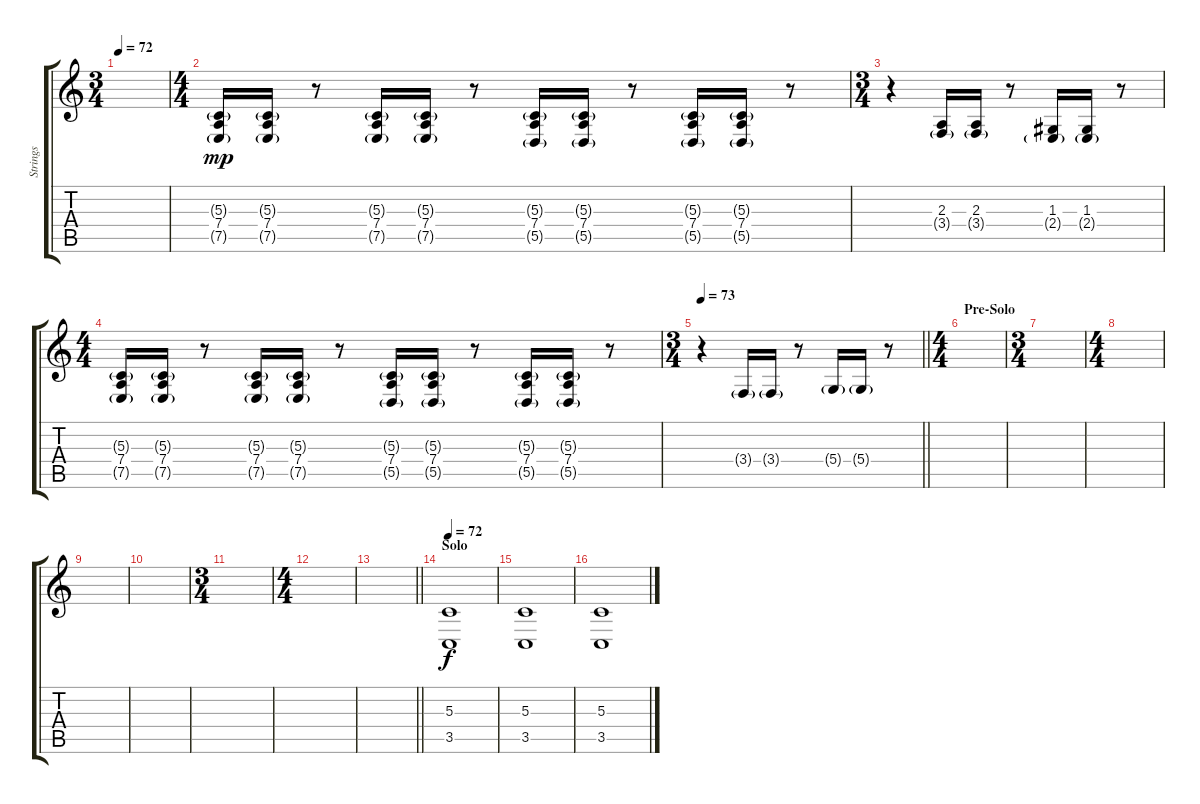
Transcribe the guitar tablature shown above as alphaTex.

\track ("Strings " "Strings ") {instrument stringensemble1}
\staff {score tabs}
\tuning (E4 B3 G3 D3 A2 E2) {hide}
\ts (3 4)
\tempo 72
\clef g2
\ks c
|
\ts (4 4)
(5.3{g} 7.4 7.5{g}).16{dy mp volume 12} (5.3{g} 7.4 7.5{g}).16 r.8 (5.3{g} 7.4 7.5{g}).16 (5.3{g} 7.4 7.5{g}).16 r.8 (5.3{g} 7.4 5.5{g}).16 (5.3{g} 7.4 5.5{g}).16 r.8 (5.3{g} 7.4 5.5{g}).16 (5.3{g} 7.4 5.5{g}).16 r.8 |
\ts (3 4)
r.4 (2.3 3.4{g}).16 (2.3 3.4{g}).16 r.8 (1.3 2.4{g}).16 (1.3 2.4{g}).16 r.8 |
\ts (4 4)
(5.3{g} 7.4 7.5{g}).16 (5.3{g} 7.4 7.5{g}).16 r.8 (5.3{g} 7.4 7.5{g}).16 (5.3{g} 7.4 7.5{g}).16 r.8 (5.3{g} 7.4 5.5{g}).16 (5.3{g} 7.4 5.5{g}).16 r.8 (5.3{g} 7.4 5.5{g}).16 (5.3{g} 7.4 5.5{g}).16 r.8 |
\ts (3 4)
\tempo 73
\barLineRight lightlight
r.4 3.4{g}.16 3.4{g}.16 r.8 5.4{g}.16 5.4{g}.16 r.8 |
\ts (4 4)
\section ("" "Pre-Solo")
|
\ts (3 4)
|
\ts (4 4)
|
|
|
\ts (3 4)
|
\ts (4 4)
|
\barLineRight lightlight
|
\section ("" "Solo")
\tempo 72
(5.3 3.5).1{dy f} |
(5.3 3.5).1 |
(5.3 3.5).1
